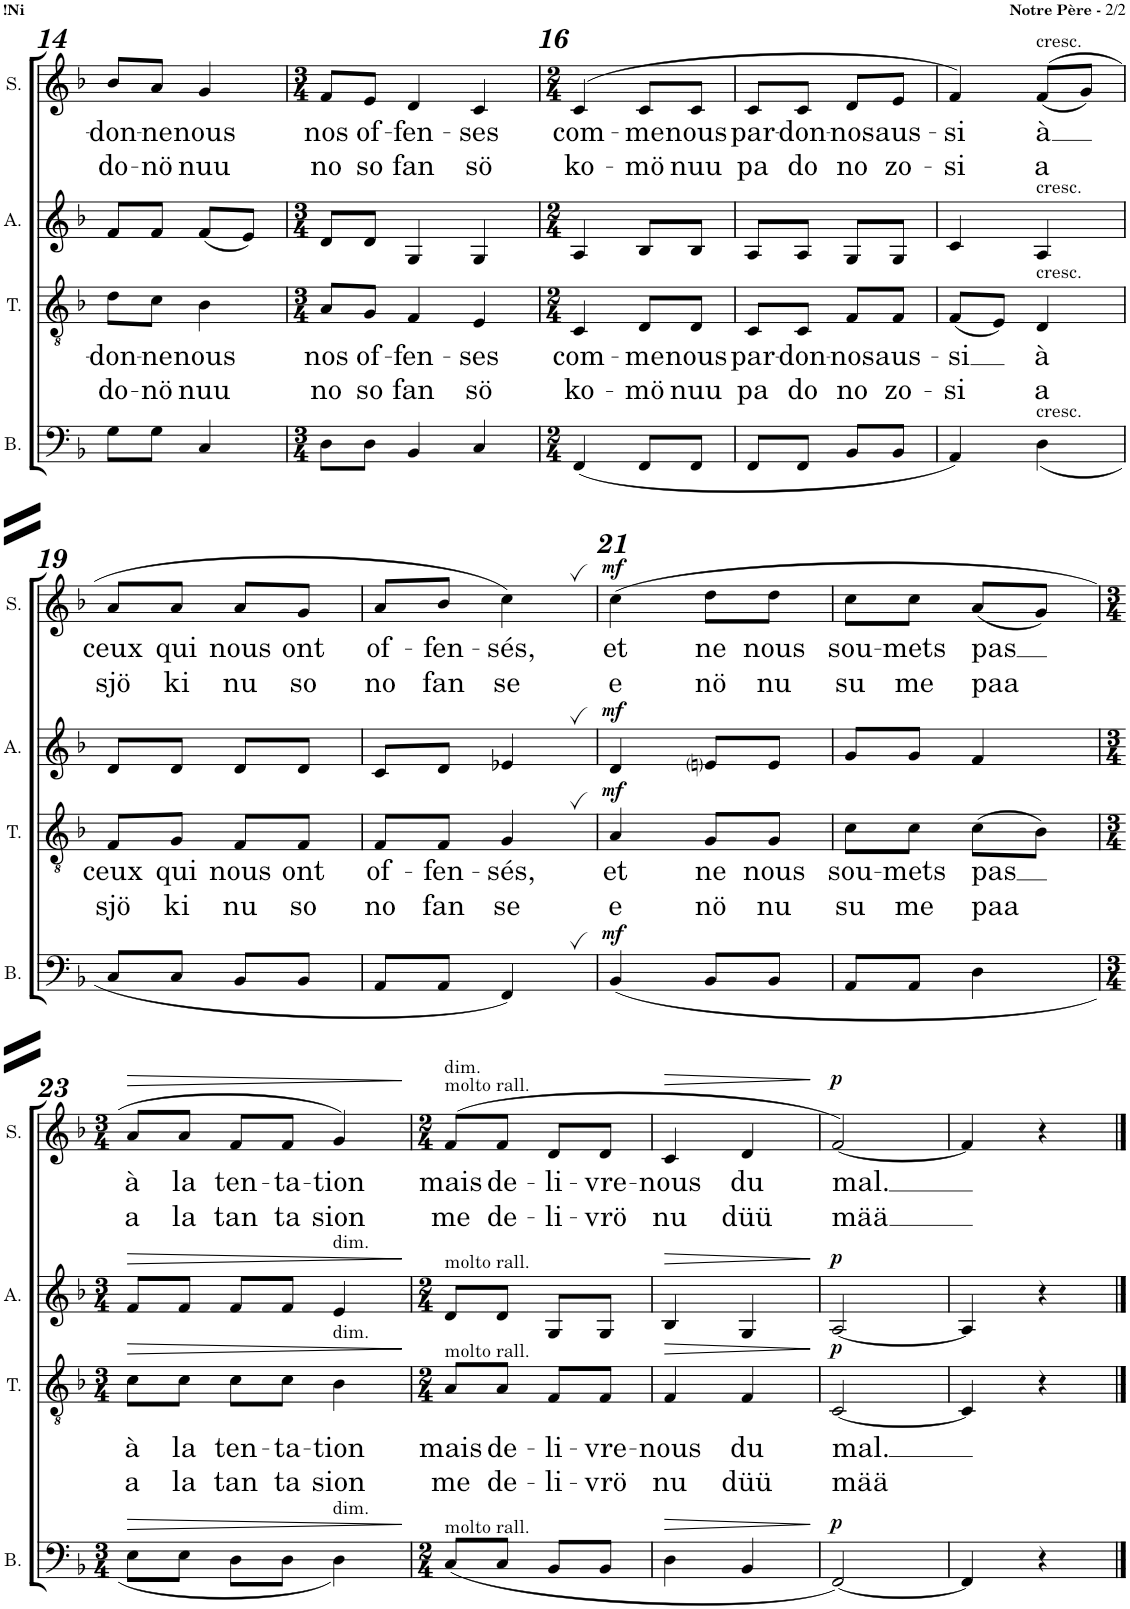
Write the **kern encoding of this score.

**kern	**dynam	**kern	**text	**text	**dynam	**kern	**dynam	**kern	**text	**text	**dynam
*part4	*part4	*part3	*part3	*part3	*part3	*part2	*part2	*part1	*part1	*part1	*part1
*staff4	*staff4	*staff3	*staff3	*staff3	*staff3	*staff2	*staff2	*staff1	*staff1	*staff1	*staff1
*I"B.	*	*I"T.	*	*	*	*I"A.	*	*I"S.	*	*	*
*I'B.	*	*I'T.	*	*	*	*I'A.	*	*I'S.	*	*	*
!!LO:PB:g=z
*clefF4	*	*clefGv2	*	*	*	*clefG2	*	*clefG2	*	*	*
*	*	*Trd1c2	*	*	*	*	*	*	*	*	*
*k[b-]	*	*k[b-]	*	*	*	*k[b-]	*	*k[b-]	*	*	*
*M2/4	*	*M2/4	*	*	*	*M2/4	*	*M2/4	*	*	*
=14	=14	=14	=14	=14	=14	=14	=14	=14	=14	=14	=14
!	!	!	!LO:LY:b	!LO:LY:b	!	!	!	!	!LO:LY:b	!LO:LY:b	!
8G\L	.	8d\L	-don-	do-	.	8f/L	.	8b-/L	-don-	do-	.
!	!	!	!LO:LY:b	!LO:LY:b	!	!	!	!	!LO:LY:b	!LO:LY:b	!
8G\J	.	8c\J	-ne	-nö	.	8f/J	.	8a/J	-ne	-nö	.
!	!	!	!LO:LY:b	!LO:LY:b	!	!	!	!	!LO:LY:b	!LO:LY:b	!
4C/	.	4B-\	nous	nuu	.	(8f/L	.	4g/	nous	nuu	.
.	.	.	.	.	.	8e/J)	.	.	.	.	.
=15	=15	=15	=15	=15	=15	=15	=15	=15	=15	=15	=15
*M3/4	*	*M3/4	*	*	*	*M3/4	*	*M3/4	*	*	*
!	!	!	!LO:LY:b	!LO:LY:b	!	!	!	!	!LO:LY:b	!LO:LY:b	!
8D\L	.	8A/L	nos	no	.	8d/L	.	8f/L	nos	no	.
!	!	!	!LO:LY:b	!LO:LY:b	!	!	!	!	!LO:LY:b	!LO:LY:b	!
8D\J	.	8G/J	of-	so	.	8d/J	.	8e/J	of-	so	.
!	!	!	!LO:LY:b	!LO:LY:b	!	!	!	!	!LO:LY:b	!LO:LY:b	!
4BB-/	.	4F/	-fen-	fan	.	4G/	.	4d/	-fen-	fan	.
!	!	!	!LO:LY:b	!LO:LY:b	!	!	!	!	!LO:LY:b	!LO:LY:b	!
4C/	.	4E/	-ses	sö	.	4G/	.	4c/	-ses	sö	.
=16	=16	=16	=16	=16	=16	=16	=16	=16	=16	=16	=16
*M2/4	*	*M2/4	*	*	*	*M2/4	*	*M2/4	*	*	*
!	!	!	!LO:LY:b	!LO:LY:b	!	!	!	!	!LO:LY:b	!LO:LY:b	!
(<4FF/	.	4C/	com-	ko-	.	4A/	.	(>4c/	com-	ko-	.
!	!	!	!LO:LY:b	!LO:LY:b	!	!	!	!	!LO:LY:b	!LO:LY:b	!
8FF/L	.	8D/L	-me	-mö	.	8B-/L	.	8c/L	-me	-mö	.
!	!	!	!LO:LY:b	!LO:LY:b	!	!	!	!	!LO:LY:b	!LO:LY:b	!
8FF/J	.	8D/J	nous	nuu	.	8B-/J	.	8c/J	nous	nuu	.
=17	=17	=17	=17	=17	=17	=17	=17	=17	=17	=17	=17
!	!	!	!LO:LY:b	!LO:LY:b	!	!	!	!	!LO:LY:b	!LO:LY:b	!
8FF/L	.	8C/L	par-	pa	.	8A/L	.	8c/L	par-	pa	.
!	!	!	!LO:LY:b	!LO:LY:b	!	!	!	!	!LO:LY:b	!LO:LY:b	!
8FF/J	.	8C/J	-don-	do	.	8A/J	.	8c/J	-don-	do	.
!	!	!	!LO:LY:b	!LO:LY:b	!	!	!	!	!LO:LY:b	!LO:LY:b	!
8BB-/L	.	8F/L	-nos	no	.	8G/L	.	8d/L	-nos	no	.
!	!	!	!LO:LY:b	!LO:LY:b	!	!	!	!	!LO:LY:b	!LO:LY:b	!
8BB-/J	.	8F/J	aus-	zo-	.	8G/J	.	8e/J	aus-	zo-	.
=18	=18	=18	=18	=18	=18	=18	=18	=18	=18	=18	=18
!	!	!	!LO:LY:b	!LO:LY:b	!	!	!	!	!LO:LY:b	!LO:LY:b	!
4AA/)	.	(8F/L	-si	-si	.	4c/	.	4f/)	-si	-si	.
.	.	8E/J)	.	.	.	.	.	.	.	.	.
!	!	!	!	!	!	!	!	!LO:TX:a:t=cresc.	!	!	!
!	!	!	!	!	!	!LO:TX:a:t=cresc.	!	!	!	!	!
!	!	!LO:TX:a:t=cresc.	!	!	!	!	!	!	!	!	!
!LO:TX:a:t=cresc.	!	!	!	!	!	!	!	!	!	!	!
!	!	!	!LO:LY:b	!LO:LY:b	!	!	!	!	!LO:LY:b	!LO:LY:b	!
(<4D\	.	4D/	à	a	.	4A/	.	((8f/L	à	a	.
.	.	.	.	.	.	.	.	8g/J)	.	.	.
!!LO:LB:g=z
=19	=19	=19	=19	=19	=19	=19	=19	=19	=19	=19	=19
!	!	!	!LO:LY:b	!LO:LY:b	!	!	!	!	!LO:LY:b	!LO:LY:b	!
8C/L	.	8F/L	ceux	sjö	.	8d/L	.	8a/L	ceux	sjö	.
!	!	!	!LO:LY:b	!LO:LY:b	!	!	!	!	!LO:LY:b	!LO:LY:b	!
8C/J	.	8G/J	qui	ki	.	8d/J	.	8a/J	qui	ki	.
!	!	!	!LO:LY:b	!LO:LY:b	!	!	!	!	!LO:LY:b	!LO:LY:b	!
8BB-/L	.	8F/L	nous	nu	.	8d/L	.	8a/L	nous	nu	.
!	!	!	!LO:LY:b	!LO:LY:b	!	!	!	!	!LO:LY:b	!LO:LY:b	!
8BB-/J	.	8F/J	ont	so	.	8d/J	.	8g/J	ont	so	.
=20	=20	=20	=20	=20	=20	=20	=20	=20	=20	=20	=20
!	!	!	!LO:LY:b	!LO:LY:b	!	!	!	!	!LO:LY:b	!LO:LY:b	!
8AA/L	.	8F/L	of-	no	.	8c/L	.	8a/L	of-	no	.
!	!	!	!LO:LY:b	!LO:LY:b	!	!	!	!	!LO:LY:b	!LO:LY:b	!
8AA/J	.	8F/J	-fen-	fan	.	8d/J	.	8b-/J	-fen-	fan	.
!	!	!	!LO:LY:b	!LO:LY:b	!	!	!	!	!LO:LY:b	!LO:LY:b	!
4FF,/)	.	4G,/	-sés,	se	.	4e-X,/	.	4cc,\)	-sés,	se	.
=21	=21	=21	=21	=21	=21	=21	=21	=21	=21	=21	=21
!	!LO:DY:a	!	!LO:LY:b	!LO:LY:b	!LO:DY:a	!	!LO:DY:a	!	!LO:LY:b	!LO:LY:b	!LO:DY:a
(<4BB-/	mf	4A/	et	e	mf	4d/	mf	(4cc\	et	e	mf
!	!	!	!LO:LY:b	!LO:LY:b	!	!	!	!	!LO:LY:b	!LO:LY:b	!
8BB-/L	.	8G/L	ne	nö	.	8eni/L	.	8dd\L	ne	nö	.
!	!	!	!LO:LY:b	!LO:LY:b	!	!	!	!	!LO:LY:b	!LO:LY:b	!
8BB-/J	.	8G/J	nous	nu	.	8e/J	.	8dd\J	nous	nu	.
=22	=22	=22	=22	=22	=22	=22	=22	=22	=22	=22	=22
!	!	!	!LO:LY:b	!LO:LY:b	!	!	!	!	!LO:LY:b	!LO:LY:b	!
8AA/L	.	8c\L	sou-	su	.	8g/L	.	8cc\L	sou-	su	.
!	!	!	!LO:LY:b	!LO:LY:b	!	!	!	!	!LO:LY:b	!LO:LY:b	!
8AA/J	.	8c\J	-mets	me	.	8g/J	.	8cc\J	-mets	me	.
!	!	!	!LO:LY:b	!LO:LY:b	!	!	!	!	!LO:LY:b	!LO:LY:b	!
4D\	.	(8c\L	pas	paa	.	4f/	.	(8a/L	pas	paa	.
.	.	8B-\J)	.	.	.	.	.	8g/J)	.	.	.
!!LO:LB:g=z
=23	=23	=23	=23	=23	=23	=23	=23	=23	=23	=23	=23
*M3/4	*	*M3/4	*	*	*	*M3/4	*	*M3/4	*	*	*
!	!LO:HP:b	!	!LO:LY:b	!LO:LY:b	!LO:HP:b	!	!LO:HP:b	!	!LO:LY:b	!LO:LY:b	!LO:HP:b
8E\L	>	8c\L	à	a	>	8f/L	>	8a/L	à	a	>
!	!	!	!LO:LY:b	!LO:LY:b	!	!	!	!	!LO:LY:b	!LO:LY:b	!
8E\J	.	8c\J	la	la	.	8f/J	.	8a/J	la	la	.
!	!	!	!LO:LY:b	!LO:LY:b	!	!	!	!	!LO:LY:b	!LO:LY:b	!
8D\L	.	8c\L	ten-	tan	.	8f/L	.	8f/L	ten-	tan	.
!	!	!	!LO:LY:b	!LO:LY:b	!	!	!	!	!LO:LY:b	!LO:LY:b	!
8D\J	.	8c\J	-ta-	ta	.	8f/J	.	8f/J	-ta-	ta	.
!	!	!	!	!	!	!LO:TX:a:t=dim.	!	!	!	!	!
!	!	!LO:TX:a:t=dim.	!	!	!	!	!	!	!	!	!
!LO:TX:a:t=dim.	!	!	!	!	!	!	!	!	!	!	!
!	!	!	!LO:LY:b	!LO:LY:b	!	!	!	!	!LO:LY:b	!LO:LY:b	!
4D\)	.	4B-\	-tion	sion	.	4e/	.	4g/)	-tion	sion	.
.	]	.	.	.	]	.	]	.	.	.	]
=24	=24	=24	=24	=24	=24	=24	=24	=24	=24	=24	=24
*M2/4	*	*M2/4	*	*	*	*M2/4	*	*M2/4	*	*	*
!	!	!	!	!	!	!	!	!LO:TX:a:t=molto rall.	!	!	!
!	!	!	!	!	!	!	!	!LO:TX:a:t=dim.	!	!	!
!	!	!	!	!	!	!LO:TX:a:t=molto rall.	!	!	!	!	!
!	!	!LO:TX:a:t=molto rall.	!	!	!	!	!	!	!	!	!
!LO:TX:a:t=molto rall.	!	!	!	!	!	!	!	!	!	!	!
!	!	!	!LO:LY:b	!LO:LY:b	!	!	!	!	!LO:LY:b	!LO:LY:b	!
(<8C/L	.	8A/L	mais	me	.	8d/L	.	(>8f/L	mais	me	.
!	!	!	!LO:LY:b	!LO:LY:b	!	!	!	!	!LO:LY:b	!LO:LY:b	!
8C/J	.	8A/J	de-	de-	.	8d/J	.	8f/J	de-	de-	.
!	!	!	!LO:LY:b	!LO:LY:b	!	!	!	!	!LO:LY:b	!LO:LY:b	!
8BB-/L	.	8F/L	-li-	-li-	.	8G/L	.	8d/L	-li-	-li-	.
!	!	!	!LO:LY:b	!LO:LY:b	!	!	!	!	!LO:LY:b	!LO:LY:b	!
8BB-/J	.	8F/J	-vre-	-vrö	.	8G/J	.	8d/J	-vre-	-vrö	.
=25	=25	=25	=25	=25	=25	=25	=25	=25	=25	=25	=25
!	!LO:HP:b	!	!LO:LY:b	!LO:LY:b	!LO:HP:b	!	!LO:HP:b	!	!LO:LY:b	!LO:LY:b	!LO:HP:b
4D\	>	4F/	-nous	nu	>	4B-/	>	4c/	-nous	nu	>
!	!	!	!LO:LY:b	!LO:LY:b	!	!	!	!	!LO:LY:b	!LO:LY:b	!
4BB-/	.	4F/	du	düü	.	4G/	.	4d/	du	düü	.
.	]	.	.	.	]	.	]	.	.	.	]
=26	=26	=26	=26	=26	=26	=26	=26	=26	=26	=26	=26
!	!LO:DY:a	!	!LO:LY:b	!LO:LY:b	!LO:DY:a	!	!LO:DY:a	!	!LO:LY:b	!LO:LY:b	!LO:DY:a
[2FF/)	p	[2C/	mal.	mää	p	[2A/	p	[2f/)	mal.	mää	p
=27	=27	=27	=27	=27	=27	=27	=27	=27	=27	=27	=27
4FF/]	.	4C/]	.	.	.	4A/]	.	4f/]	.	.	.
4r	.	4r	.	.	.	4r	.	4r	.	.	.
==	==	==	==	==	==	==	==	==	==	==	==
*-	*-	*-	*-	*-	*-	*-	*-	*-	*-	*-	*-
